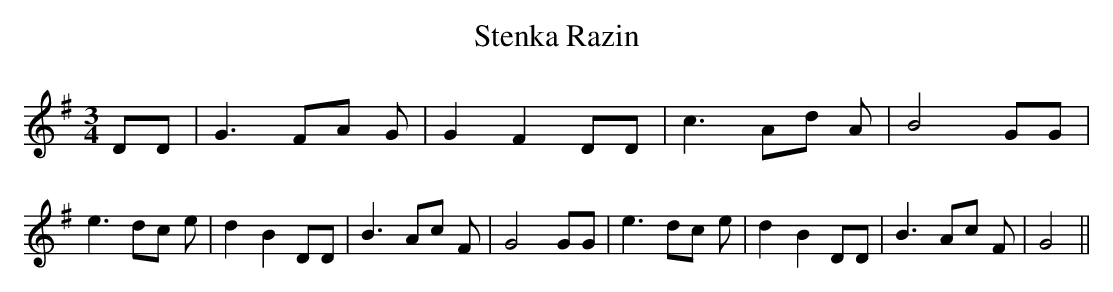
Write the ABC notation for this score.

X:1
T:Stenka Razin
M:3/4
L:1/8
K:G
 DD| G3 FA G| G2 F2 DD| c3 Ad A| B4 GG| e3 dc e| d2 B2 DD| B3 Ac F|\
 G4 GG| e3 dc e| d2 B2 DD| B3 Ac F| G4||
